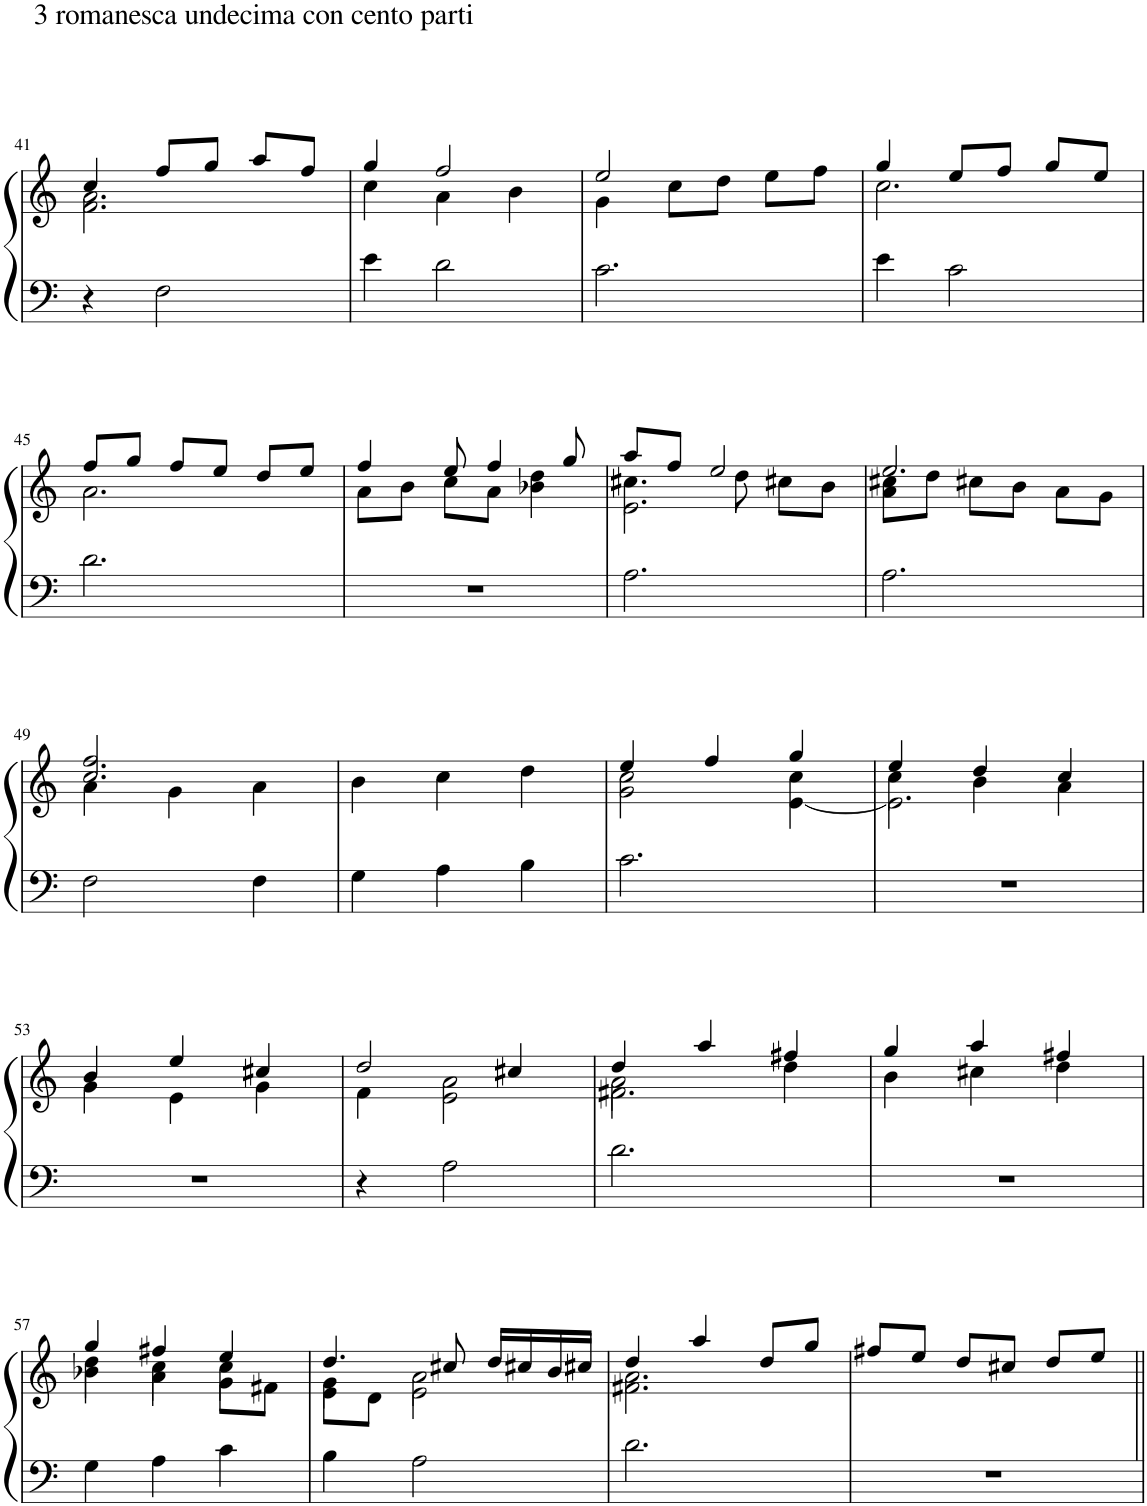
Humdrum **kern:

**kern	**kern
*part1	*part1
*staff2	*staff1
*I"Piano	*
*I'Pno.	*
!!LO:PB:g=z
*clefF4	*clefG2
*k[]	*k[]
*M3/4	*M3/4
=41	=41
*	*^
!	!LO:TX:a:t=3 romanesca undecima con cento parti	!
!LO:TX:a:t=3 romanesca undecima con cento parti	!	!
4r	4cc/	2.f\ 2.a\
2F\	8ff/L	.
.	8gg/J	.
.	8aa/L	.
.	8ff/J	.
=42	=42	=42
4e\	4gg/	4cc\
2d\	2ff/	4a\
.	.	4b\
=43	=43	=43
2.c\	2ee/	4g\
.	.	8cc\L
.	.	8dd\J
.	8ee\L	4ryy
.	8ff\J	.
=44	=44	=44
4e\	4gg/	2.cc\
2c\	8ee/L	.
.	8ff/J	.
.	8gg/L	.
.	8ee/J	.
!!LO:LB:g=z	!!
=45	=45	=45
2.d\	8ff/L	2.a\
.	8gg/J	.
.	8ff/L	.
.	8ee/J	.
.	8dd/L	.
.	8ee/J	.
=46	=46	=46
2.r	4ff/	8a\L
.	.	8b\J
.	8ee/	8cc\L
.	4ff/	8a\J
.	.	4b-X\ 4dd\
.	8gg/	.
=47	=47	=47
*	*	*^
2.A\	8aa/L	4.cc#X\	2.e\
.	8ff/J	.	.
.	2ee/	.	.
.	.	8dd\	.
.	.	8cc#X\L	.
.	.	8b\J	.
*	*	*v	*v
=48	=48	=48
2.A\	2.ee/	8a\ 8cc#X\L
.	.	8dd\J
.	.	8cc#X\L
.	.	8b\J
.	.	8a\L
.	.	8g\J
!!LO:LB:g=z	!!
=49	=49	=49
2F\	2.cc/ 2.ff/	4a\
.	.	4g\
4F\	.	4a\
*	*v	*v
=50	=50
4G\	4b\
4A\	4cc\
4B\	4dd\
=51	=51
*	*^
2.c\	4ee/	2g\ 2cc\
.	4ff/	.
.	4gg/	[4e\ 4cc\
=52	=52	=52
*	*	*^
2.r	4ee/	4cc\	2.e\]
.	4dd/	4b\	.
.	4cc/	4a\	.
*	*	*v	*v
!!LO:LB:g=z
=53	=53	=53
2.r	4b/	4g\
.	4ee/	4e\
.	4cc#X/	4g\
=54	=54	=54
4r	2dd/	4f\
2A\	.	2e\ 2a\
.	4cc#X/	.
=55	=55	=55
*	*^	*^
2.d\	4dd/	2.f#X\	2ryy	2a\
.	4aa/	.	.	.
.	4ff#X/	.	4dd\	4ryy
*	*	*v	*v	*v
=56	=56	=56
2.r	4gg/	4b\
.	4aa/	4cc#X\
.	4ff#X/	4dd\
!!LO:LB:g=z
=57	=57	=57
*	*	*^
4G\	4gg/	4dd\	4b-X\
4A\	4ff#X/	4cc\	4a\
4c\	4ee/	4cc\	8g\L
.	.	.	8f#X\J
=58	=58	=58	=58
*	*	*	*^
4B\	4.dd/	8e\L	4g\	4ryy
.	.	8d\J	.	.
2A\	.	2e\	2ryy	2a\
.	8cc#X/	.	.	.
.	16dd/LL	.	.	.
.	16cc#X/	.	.	.
.	16b/	.	.	.
.	16cc#X/JJ	.	.	.
*	*	*v	*v	*v
=59	=59	=59
2.d\	4dd/	2.f#X\ 2.a\
.	4aa/	.
.	8dd/L	.
.	8gg/J	.
*	*v	*v
=60	=60
2.r	8ff#X/L
.	8ee/J
.	8dd/L
.	8cc#X/J
.	8dd/L
.	8ee/J
=||	=||
*-	*-
